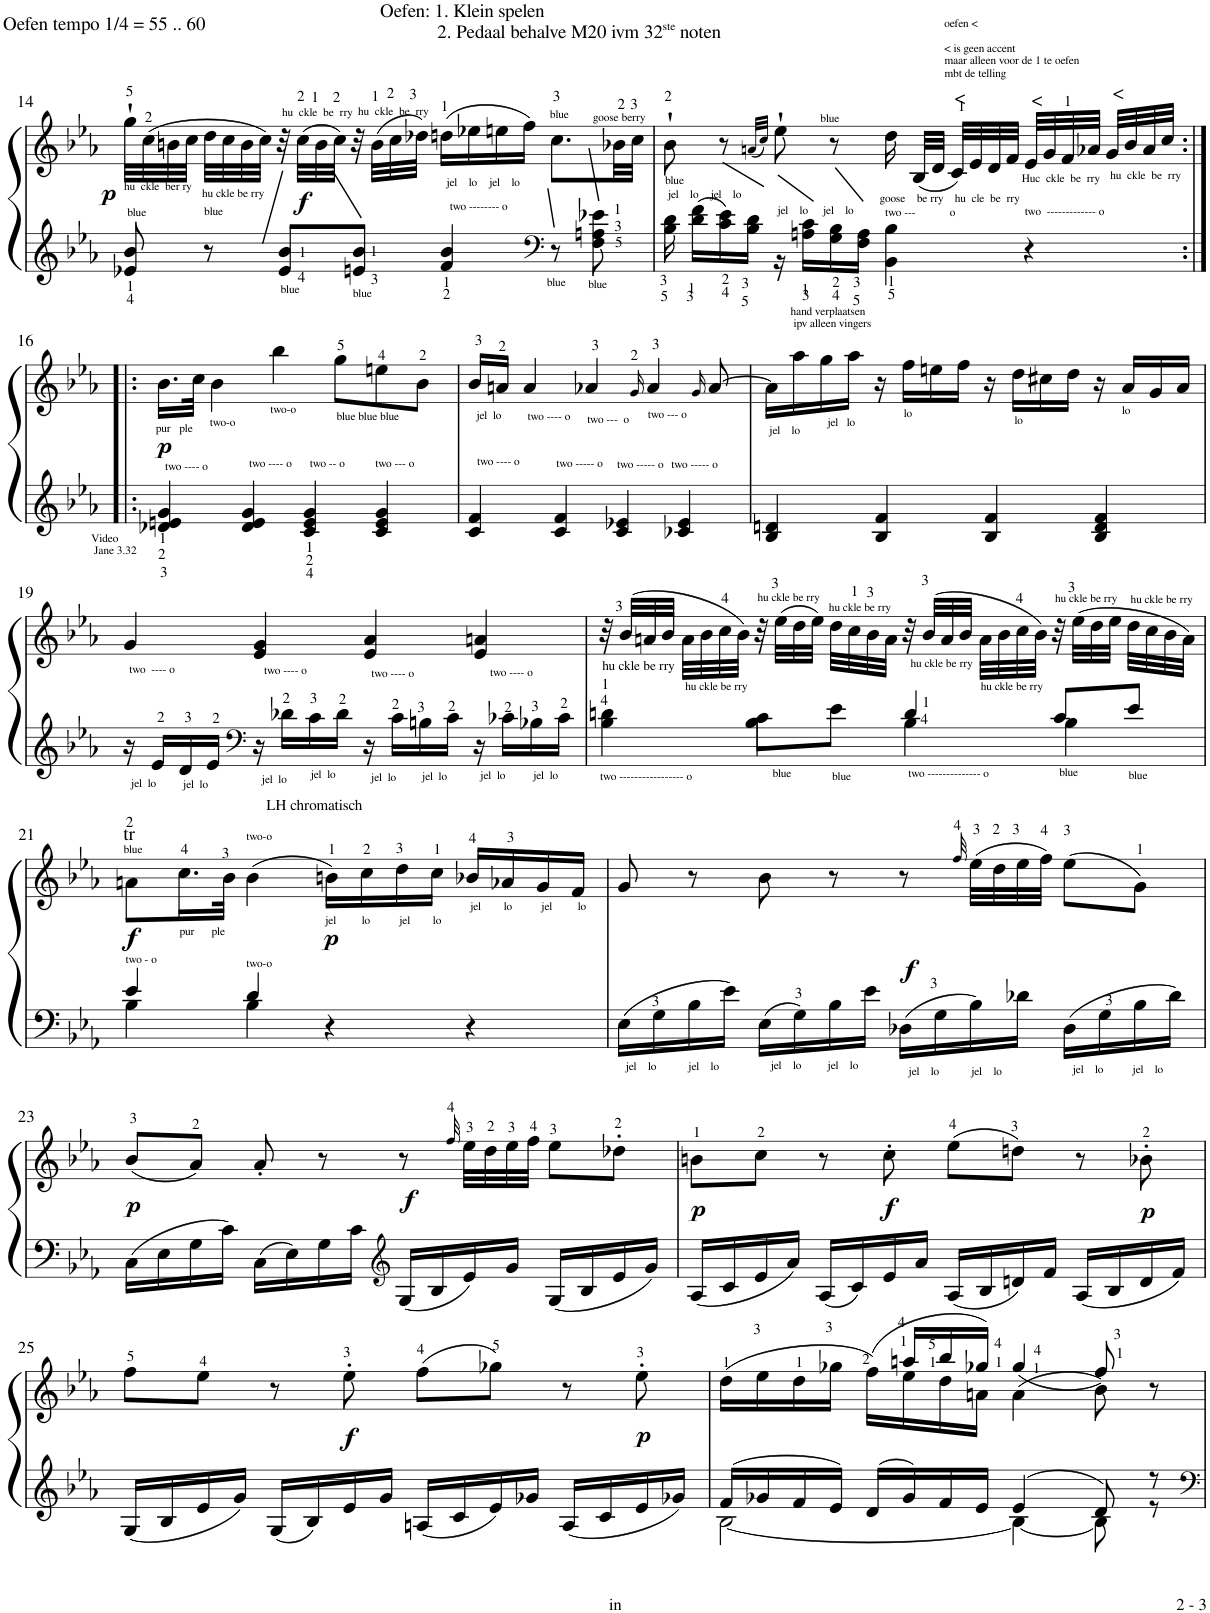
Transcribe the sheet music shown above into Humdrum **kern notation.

**kern	**kern	**dynam
*part1	*part1	*part1
*staff2	*staff1	*staff1/2
*I"Piano	*	*
*I'Pno.	*	*
!!LO:PB:g=z
*clefG2	*clefG2	*
*k[b-e-a-]	*k[b-e-a-]	*
*M4/4	*M4/4	*
*met(c)	*met(c)	*
=14	=14	=14
!	!LO:TX:a:t=Oefen tempo 1/4 = 55 .. 60	!
!	!LO:TX:a:t=Oefen&colon; 1. Klein spelen	!
!	!LO:TX:a:t=2. Pedaal behalve M20 ivm 32	!
!	!LO:TX:a:t=ste	!
!	!LO:TX:a:t=noten	!
!LO:TX:a:t=blue	!	!
!LO:TX:a:t=hu  ckle  ber ry	!	!
!	!	!LO:DY:b
8e-X/ 8b-/	32gg`\LLL	p
.	(>32cc\	.
.	32bn\	.
.	32cc\JJJ	.
!	!LO:TX:b:t=hu ckle be rry	!
!LO:TX:a:t=blue	!	!
8r	32dd\LLL	.
.	32cc\	.
.	32b\	.
.	32cc\JJJ)	.
!LO:TX:b:t=blue	!	!
8e-/ 8b-/L	32r	.
!	!LO:TX:a:t=hu  ckle  be  rry	!
!	!	!LO:DY:b
.	(>32cc\LLL	f
.	32b\	.
.	32cc\JJJ)	.
!	!LO:TX:a:t=hu  ckle  be  rry	!
!LO:TX:b:t=blue	!	!
8en/ 8b-/J	32r	.
.	(32b\LLL	.
.	32cc\	.
.	32dd-X\JJJ)	.
!	!LO:TX:b:t=jel    lo    jel    lo	!
!LO:TX:a:t=two -------- o	!	!
4f/ 4b-/	(16ddn\LL	.
.	16ee-X\	.
.	16een\	.
.	16ff\JJ)	.
*clefF4	*	*
!	!LO:TX:a:t=blue	!
!LO:TX:b:t=blue	!	!
!LO:TX:a:t=goose berry	!	!
8r	8.cc\L	.
!LO:TX:b:t=blue	!	!
8F\ 8An\ 8e-X\	.	.
.	32b-X\LL	.
.	32cc\JJJ	.
=15	=15	=15
*^	*	*
!	!	!LO:TX:b:t=blue	!
!LO:TX:a:t=jel    lo    jel    lo	!	!	!
16ryy	16B-\ 16d\	8b-`\	.
16d\ 16f\LL	8.ryy	.	.
16c\ 16e-\	.	8r	.
16B-\ 16d\JJ	.	.	.
.	.	(<32qan/LLL	.
.	.	32qcc/JJJ)	.
!LO:TX:a:t=jel    lo     jel    lo	!	!	!
16ryy	16r	8ee-`\	.
!LO:TX:b:t=hand verplaatsen	!	!	!
!LO:TX:b:t=ipv alleen vingers	!	!	!
16An\ 16c\LL	2ryy	.	.
!	!	!LO:TX:a:t=blue	!
16G\ 16B-\	.	8r	.
16F\ 16A\JJ	.	.	.
!	!	!LO:TX:b:t=goose    be rry    hu  cle  be  rry	!
!LO:TX:a:t=two ---            o	!	!	!
4BB-\ 4B-\	.	16dd\	.
!	!	!LO:TX:a:t=oefen <	!
!	!	!LO:TX:a:t=< is geen accent	!
!	!	!LO:TX:a:t=maar alleen voor de 1 te oefen	!
!	!	!LO:TX:a:t=mbt de telling	!
.	.	(<32B-/LLL	.
.	.	32d/JJJ	.
!	!	!LO:TX:a:t=<	!
.	.	32c/LLL)	.
.	.	32e-/	.
.	.	32d/	.
.	.	32f/JJJ	.
!	!	!LO:TX:b:t=Huc  ckle  be  rry	!
!	!	!LO:TX:a:t=<	!
!LO:TX:a:t=two  ------------- o	!	!	!
4r	.	32e-/LLL	.
.	.	32g/	.
.	8.ryy	32f/	.
.	.	32a-X/JJJ	.
!	!	!LO:TX:b:t=hu  ckle  be  rry	!
!	!	!LO:TX:a:t=<	!
.	.	32g/LLL	.
.	.	32b-/	.
.	.	32a-/	.
.	.	32cc/JJJ	.
*v	*v	*	*
!!LO:LB:g=z
=16:|!|:	=16:|!|:	=16:|!|:
!	!LO:TX:b:t=pur   ple	!
!LO:TX:a:t=two ---- o	!	!
!LO:TX:b:t=Video	!	!
!LO:TX:b:t=Jane 3.32	!	!
!	!	!LO:DY:b
4d-X/ 4en/ 4g/	16.b-\LL	p
.	32cc\JJk	.
!	!LO:TX:b:t=two-o	!
.	4b-\	.
!LO:TX:a:t=two ---- o	!	!
4d-/ 4e/ 4g/	.	.
!	!LO:TX:b:t=two-o	!
.	4bb-\	.
!LO:TX:a:t=two -- o	!	!
4c/ 4e/ 4g/	.	.
!	!LO:TX:b:t=blue blue blue	!
.	8gg\L	.
!LO:TX:a:t=two --- o	!	!
4c/ 4e/ 4g/	8een\	.
.	8b-\J	.
=17	=17	=17
!	!LO:TX:b:t=jel  lo	!
!LO:TX:a:t=two ---- o	!	!
4c/ 4f/	16b-/LL	.
.	16an/JJ	.
!	!LO:TX:b:t=two ---- o	!
.	4a/	.
!LO:TX:a:t=two ----- o	!	!
4c/ 4f/	.	.
!	!LO:TX:b:t=two ---  o	!
.	4a-X/	.
!LO:TX:a:t=two ----- o	!	!
4c/ 4e-X/	.	.
.	16qg/	.
!	!LO:TX:b:t=two --- o	!
.	4a-/	.
!LO:TX:a:t=two ----- o	!	!
4c-X/ 4e-/	.	.
.	16qg/	.
.	[8a-/	.
=18	=18	=18
!	!LO:TX:b:t=jel    lo	!
4B-/ 4dn/	16a-\LL]	.
.	16aa-\	.
!	!LO:TX:b:t=jel   lo	!
.	16gg\	.
.	16aa-\JJ	.
4B-/ 4f/	16r	.
!	!LO:TX:b:t=lo	!
.	16ff\LL	.
.	16een\	.
.	16ff\JJ	.
4B-/ 4f/	16r	.
!	!LO:TX:b:t=lo	!
.	16dd\LL	.
.	16cc#X\	.
.	16dd\JJ	.
4B-/ 4d/ 4f/	16r	.
!	!LO:TX:b:t=lo	!
.	16a-/LL	.
.	16g/	.
.	16a-/JJ	.
!!LO:LB:g=z
=19	=19	=19
!	!LO:TX:b:t=two  ---- o	!
!LO:TX:b:t=jel  lo	!	!
16r	4g/	.
16e-/LL	.	.
!LO:TX:b:t=jel  lo	!	!
16d/	.	.
16e-/JJ	.	.
*clefF4	*	*
!	!LO:TX:b:t=two ---- o	!
!LO:TX:b:t=jel  lo	!	!
16r	4e-/ 4g/	.
!LO:TX:b:t=LH chromatisch	!	!
16d-X\LL	.	.
!LO:TX:b:t=jel  lo	!	!
16c\	.	.
16d-\JJ	.	.
!	!LO:TX:b:t=two ---- o	!
!LO:TX:b:t=jel  lo	!	!
16r	4e-/ 4a-/	.
16c\LL	.	.
!LO:TX:b:t=jel  lo	!	!
16Bn\	.	.
16c\JJ	.	.
!	!LO:TX:b:t=two ---- o	!
!LO:TX:b:t=jel  lo	!	!
16r	4e-/ 4an/	.
16c-X\LL	.	.
!LO:TX:b:t=jel  lo	!	!
16B-X\	.	.
16c-\JJ	.	.
=20	=20	=20
*^	*	*
!	!	!LO:TX:b:t=hu ckle be rry	!
!LO:TX:b:t=blue	!	!	!
!LO:TX:b:t=two ----------------- o	!	!	!
4B-\ 4dn\	4ryy	32r	.
.	.	(32b-/LLL	.
.	.	32an/	.
.	.	32b-/JJJ	.
!	!	!LO:TX:b:t=hu ckle be rry	!
.	.	32a\LLL	.
.	.	32b-\	.
.	.	32cc\	.
.	.	32b-\JJJ)	.
!	!	!LO:TX:a:t=hu ckle be rry	!
4B-\	8c\L	32r	.
.	.	(32ee-\LLL	.
.	.	32dd\	.
.	.	32ee-\JJJ)	.
!	!	!LO:TX:a:t=hu ckle be rry	!
!	!LO:TX:b:t=blue	!	!
.	8e-\J	32dd\LLL	.
.	.	32cc\	.
.	.	32b-\	.
.	.	32a\JJJ	.
!	!	!LO:TX:b:t=hu ckle be rry	!
!LO:TX:b:t=two -------------- o	!	!	!
4B-\	4d/	32r	.
.	.	(32b-/LLL	.
.	.	32a/	.
.	.	32b-/JJJ	.
!	!	!LO:TX:b:t=hu ckle be rry	!
.	.	32a\LLL	.
.	.	32b-\	.
.	.	32cc\	.
.	.	32b-\JJJ)	.
!	!	!LO:TX:a:t=hu ckle be rry	!
!LO:TX:b:t=blue	!	!	!
4B-\	8c/L	32r	.
.	.	(32ee-\LLL	.
.	.	32dd\	.
.	.	32ee-\JJJ	.
!	!	!LO:TX:a:t=hu ckle be rry	!
!	!LO:TX:b:t=blue	!	!
.	8e-/J	32dd\LLL	.
.	.	32cc\	.
.	.	32b-\	.
.	.	32a\JJJ)	.
!!LO:LB:g=z
=21	=21	=21	=21
!	!	!LO:TX:a:t=tr	!
!	!	!LO:TX:a:t=blue	!
!LO:TX:a:t=two - o	!	!	!
!	!	!	!LO:DY:b
4B-\	4e-/	8an\L	f
!	!	!LO:TX:b:t=pur      ple	!
.	.	16.cc\L	.
.	.	32b-\JJk	.
!	!	!LO:TX:a:t=two-o	!
!LO:TX:a:t=two-o	!	!	!
4B-\	4d/	(4b-\	.
!	!	!LO:TX:b:t=jel         lo          jel        lo	!
!	!	!	!LO:DY:b
4r	2ryy	16bn\LL)	p
.	.	16cc\	.
.	.	16dd\	.
.	.	16cc\JJ	.
!	!	!LO:TX:b:t=jel        lo          jel         lo	!
4r	.	16b-X/LL	.
.	.	16a-X/	.
.	.	16g/	.
.	.	16f/JJ	.
*v	*v	*	*
=22	=22	=22
!LO:TX:b:t=jel    lo           jel    lo	!	!
16E-\LL	8g/	.
16G\	.	.
16B-\	8r	.
16e-\JJ	.	.
!LO:TX:b:t=jel    lo         jel    lo	!	!
16E-\LL	8b-\	.
16G\	.	.
16B-\	8r	.
16e-\JJ	.	.
!LO:TX:b:t=jel    lo           jel    lo	!	!
!	!	!LO:DY:a=2
16D-X\LL	8r	f
16G\	.	.
.	32qff/	.
16B-\	(32ee-\LLL	.
.	32dd\	.
16d-X\JJ	32ee-\	.
.	32ff\JJJ)	.
!LO:TX:b:t=jel    lo          jel    lo	!	!
16D-\LL	(8ee-\L	.
16G\	.	.
16B-\	8g\J)	.
16d-\JJ	.	.
!!LO:LB:g=z
=23	=23	=23
!	!	!LO:DY:b
16C\LL	(8b-/L	p
16E-\	.	.
16G\	8a-/J)	.
16c\JJ	.	.
16C\LL	8a-'/	.
16E-\	.	.
16G\	8r	.
16c\JJ	.	.
*clefG2	*	*
!	!	!LO:DY:a=2
16G/LL	8r	f
16B-/	.	.
.	32qff/	.
16e-/	32ee-\LLL	.
.	32dd\	.
16g/JJ	32ee-\	.
.	32ff\JJJ	.
16G/LL	8ee-\L	.
16B-/	.	.
16e-/	8dd-X'\J	.
16g/JJ	.	.
=24	=24	=24
!	!	!LO:DY:b
16A-/LL	8bn\L	p
16c/	.	.
16e-/	8cc\J	.
16a-/JJ	.	.
16A-/LL	8r	.
16c/	.	.
!	!	!LO:DY:b
16e-/	8cc'\	f
16a-/JJ	.	.
16A-/LL	(8ee-\L	.
16B-/	.	.
16dn/	8ddn\J)	.
16f/JJ	.	.
16A-/LL	8r	.
16B-/	.	.
!	!	!LO:DY:b
16d/	8b-X'\	p
16f/JJ	.	.
!!LO:LB:g=z
=25	=25	=25
16G/LL	8ff\L	.
16B-/	.	.
16e-/	8ee-\J	.
16g/JJ	.	.
16G/LL	8r	.
16B-/	.	.
!	!	!LO:DY:b
16e-/	8ee-'\	f
16g/JJ	.	.
16An/LL	(8ff\L	.
16c/	.	.
16e-/	8gg-X\J)	.
16g-X/JJ	.	.
16A/LL	8r	.
16c/	.	.
!	!	!LO:DY:b
16e-/	8ee-'\	p
16g-X/JJ	.	.
=26	=26	=26
*^	*^	*
16f/LL	[2B-\	(16dd\LL	16ryy	.
*	*	*v	*v	*
16g-X/	.	16ee-\	.
16f/	.	16dd\	.
16e-/JJ	.	16gg-X\JJ	.
16d/LL	.	(>16ff\LL)	.
*	*	*^	*
16g-/	.	16ee-\	16aan/LL	.
16f/	.	16dd\	16bb-/	.
16e-/JJ	.	16an\JJ	16gg-X/JJ)	.
4e-/	4B-\_	(4a\	(4gg-/	.
8d/	8B-\]	8b-\)	8ff/)	.
8r	8r	8r	8ryy	.
*v	*v	*	*	*
*	*v	*v	*
=	=	=
*-	*-	*-
